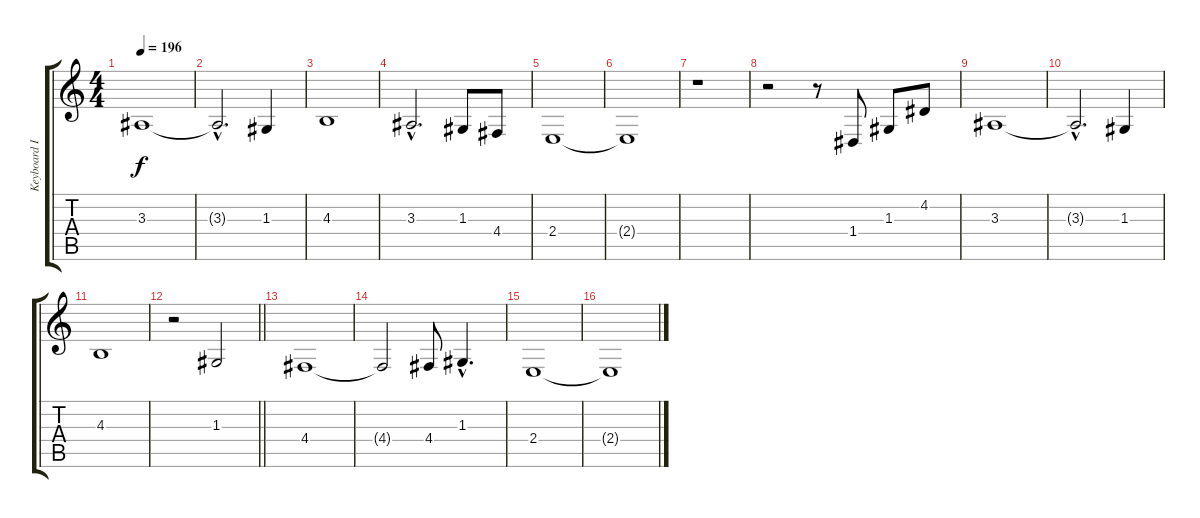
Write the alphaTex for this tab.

\track ("Keyboard I" "Keyboard I") {instrument electricgrandpiano}
\staff {score tabs}
\tuning (E4 B3 G3 D3 A2 E2) {hide}
\ts (4 4)
\tempo 196
\clef g2
\ks c
3.3.1{dy f} |
3.3{hac t}.2{d} 1.3.4 |
4.3.1 |
3.3{hac}.2{d} 1.3.8 4.4.8 |
2.4.1 |
2.4{t}.1 |
r.1 |
r.2 r.8 1.4.8 1.3.8 4.2.8 |
3.3.1 |
3.3{hac t}.2{d} 1.3.4 |
4.3.1 |
\barLineRight lightlight
r.2 1.3.2 |
4.4.1 |
4.4{t}.2 4.4.8 1.3{hac}.4{d} |
2.4.1 |
2.4{t}.1
